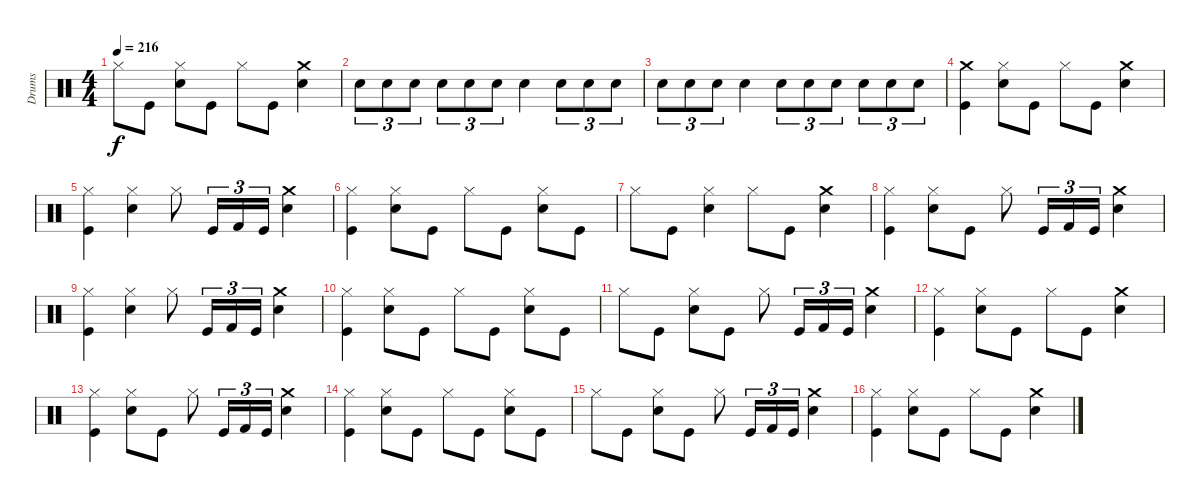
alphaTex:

\track ("Drums" "Drums") {instrument percussion}
\staff {score}
\articulation defaults
\ts (4 4)
\tempo 216
\clef neutral
\ks c "Hi-Hat (closed)".8{dy f} "Kick (hit)".8
("Snare (hit) 2" "Hi-Hat (closed)").8 "Kick (hit)".8 "Hi-Hat (closed)".8 "Kick (hit)".8 ("Crash medium (hit)" "Snare (hit) 2").4 |
"Snare (hit) 2".8{tu (3 2)} "Snare (hit) 2".8{tu (3 2)} "Snare (hit) 2".8{tu (3 2)} "Snare (hit) 2".8{tu (3 2)} "Snare (hit) 2".8{tu (3 2)} "Snare (hit) 2".8{tu (3 2)} "Snare (hit) 2".4 "Snare (hit) 2".8{tu (3 2)} "Snare (hit) 2".8{tu (3 2)} "Snare (hit) 2".8{tu (3 2)} |
"Snare (hit) 2".8{tu (3 2)} "Snare (hit) 2".8{tu (3 2)} "Snare (hit) 2".8{tu (3 2)} "Snare (hit) 2".4 "Snare (hit) 2".8{tu (3 2)} "Snare (hit) 2".8{tu (3 2)} "Snare (hit) 2".8{tu (3 2)} "Snare (hit) 2".8{tu (3 2)} "Snare (hit) 2".8{tu (3 2)} "Snare (hit) 2".8{tu (3 2)} |
("Kick (hit)" "Crash medium (hit)").4 ("Hi-Hat (closed)" "Snare (hit) 2").8 "Kick (hit)".8 "Hi-Hat (closed)".8 "Kick (hit)".8 ("Crash medium (hit)" "Snare (hit) 2").4 |
("Hi-Hat (closed)" "Kick (hit)").4 ("Snare (hit) 2" "Hi-Hat (closed)").4 "Hi-Hat (closed)".8 "Kick (hit)".16{tu (3 2)} "Kick (hit) 2".16{tu (3 2)} "Kick (hit)".16{tu (3 2)} ("Crash medium (hit)" "Snare (hit) 2").4 |
("Hi-Hat (closed)" "Kick (hit)").4 ("Snare (hit) 2" "Hi-Hat (closed)").8 "Kick (hit)".8 "Hi-Hat (closed)".8 "Kick (hit)".8 ("Snare (hit) 2" "Hi-Hat (closed)").8 "Kick (hit)".8 |
"Hi-Hat (closed)".8 "Kick (hit)".8 ("Snare (hit) 2" "Hi-Hat (closed)").4 "Hi-Hat (closed)".8 "Kick (hit)".8 ("Crash medium (hit)" "Snare (hit) 2").4 |
("Kick (hit)" "Hi-Hat (closed)").4 ("Snare (hit) 2" "Hi-Hat (closed)").8 "Kick (hit)".8 "Hi-Hat (closed)".8 "Kick (hit)".16{tu (3 2)} "Kick (hit) 2".16{tu (3 2)} "Kick (hit)".16{tu (3 2)} ("Crash medium (hit)" "Snare (hit) 2").4 |
("Hi-Hat (closed)" "Kick (hit)").4 ("Snare (hit) 2" "Hi-Hat (closed)").4 "Hi-Hat (closed)".8 "Kick (hit)".16{tu (3 2)} "Kick (hit) 2".16{tu (3 2)} "Kick (hit)".16{tu (3 2)} ("Crash medium (hit)" "Snare (hit) 2").4 |
("Hi-Hat (closed)" "Kick (hit)").4 ("Snare (hit) 2" "Hi-Hat (closed)").8 "Kick (hit)".8 "Hi-Hat (closed)".8 "Kick (hit)".8 ("Snare (hit) 2" "Hi-Hat (closed)").8 "Kick (hit)".8 |
"Hi-Hat (closed)".8 "Kick (hit)".8 ("Snare (hit) 2" "Hi-Hat (closed)").8 "Kick (hit)".8 "Hi-Hat (closed)".8 "Kick (hit)".16{tu (3 2)} "Kick (hit) 2".16{tu (3 2)} "Kick (hit)".16{tu (3 2)} ("Crash medium (hit)" "Snare (hit) 2").4 |
("Hi-Hat (closed)" "Kick (hit)").4 ("Snare (hit) 2" "Hi-Hat (closed)").8 "Kick (hit)".8 "Hi-Hat (closed)".8 "Kick (hit)".8 ("Crash medium (hit)" "Snare (hit) 2").4 |
("Kick (hit)" "Hi-Hat (closed)").4 ("Snare (hit) 2" "Hi-Hat (closed)").8 "Kick (hit)".8 "Hi-Hat (closed)".8 "Kick (hit)".16{tu (3 2)} "Kick (hit) 2".16{tu (3 2)} "Kick (hit)".16{tu (3 2)} ("Crash medium (hit)" "Snare (hit) 2").4 |
("Hi-Hat (closed)" "Kick (hit)").4 ("Snare (hit) 2" "Hi-Hat (closed)").8 "Kick (hit)".8 "Hi-Hat (closed)".8 "Kick (hit)".8 ("Snare (hit) 2" "Hi-Hat (closed)").8 "Kick (hit)".8 |
"Hi-Hat (closed)".8 "Kick (hit)".8 ("Snare (hit) 2" "Hi-Hat (closed)").8 "Kick (hit)".8 "Hi-Hat (closed)".8 "Kick (hit)".16{tu (3 2)} "Kick (hit) 2".16{tu (3 2)} "Kick (hit)".16{tu (3 2)} ("Crash medium (hit)" "Snare (hit) 2").4 |
("Hi-Hat (closed)" "Kick (hit)").4 ("Snare (hit) 2" "Hi-Hat (closed)").8 "Kick (hit)".8 "Hi-Hat (closed)".8 "Kick (hit)".8 ("Crash medium (hit)" "Snare (hit) 2").4
